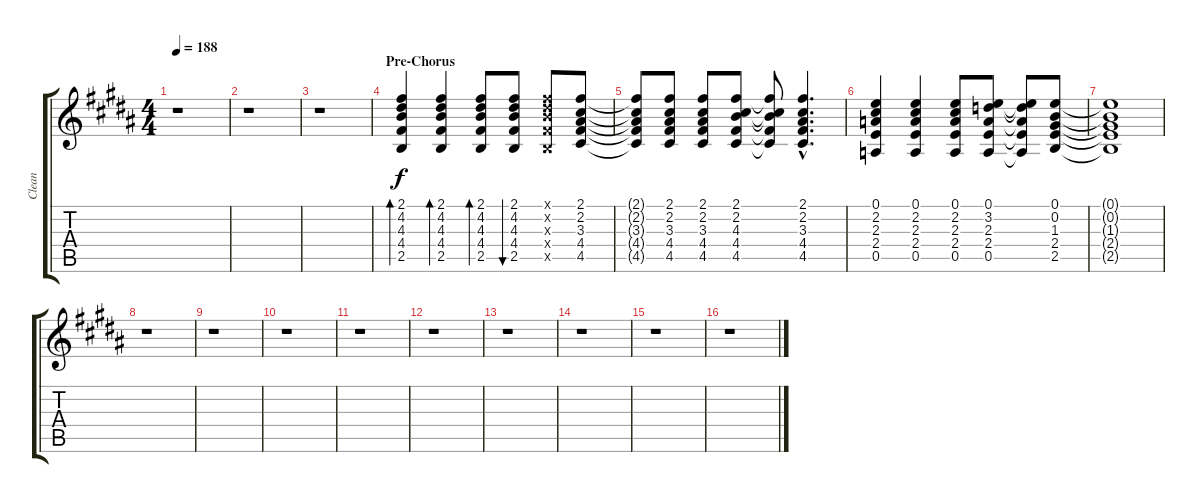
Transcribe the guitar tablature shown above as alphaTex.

\track ("Clean" "Clean") {instrument electricguitarclean}
\staff {score tabs}
\tuning (E4 B3 G3 D3 A2 E2) {hide}
\ts (4 4)
\tempo 188
\clef g2
\ks b
r.1{dy f} |
r.1 |
r.1 |
\section ("" "Pre-Chorus")
(2.1 4.2 4.3 4.4 2.5).4{bd 30} (2.1 4.2 4.3 4.4 2.5).4{bd 30} (2.1 4.2 4.3 4.4 2.5).8{bd 30} (2.1 4.2 4.3 4.4 2.5).8{bu 30} (2.1{x} 4.2{x} 4.3{x} 4.4{x} 2.5{x}).8 (2.1 2.2 3.3 4.4 4.5).8 |
(2.1{t} 2.2{t} 3.3{t} 4.4{t} 4.5{t}).8 (2.1 2.2 3.3 4.4 4.5).8 (2.1 2.2 3.3 4.4 4.5).8 (2.1 2.2 4.3 4.4 4.5).8 (2.1{t} 2.2{t} 4.3{t} 4.4{t} 4.5{t}).8 (2.1{hac} 2.2{hac} 3.3{hac} 4.4{hac} 4.5{hac}).4{d} |
(0.1 2.2 2.3 2.4 0.5).4 (0.1 2.2 2.3 2.4 0.5).4 (0.1 2.2 2.3 2.4 0.5).8 (0.1 3.2 2.3 2.4 0.5).8 (0.1{t} 3.2{t} 2.3{t} 2.4{t} 0.5{t}).8 (0.1 0.2 1.3 2.4 2.5).8 |
(0.1{t} 0.2{t} 1.3{t} 2.4{t} 2.5{t}).1 |
r.1 |
r.1 |
r.1 |
r.1 |
r.1 |
r.1 |
r.1 |
r.1 |
r.1
